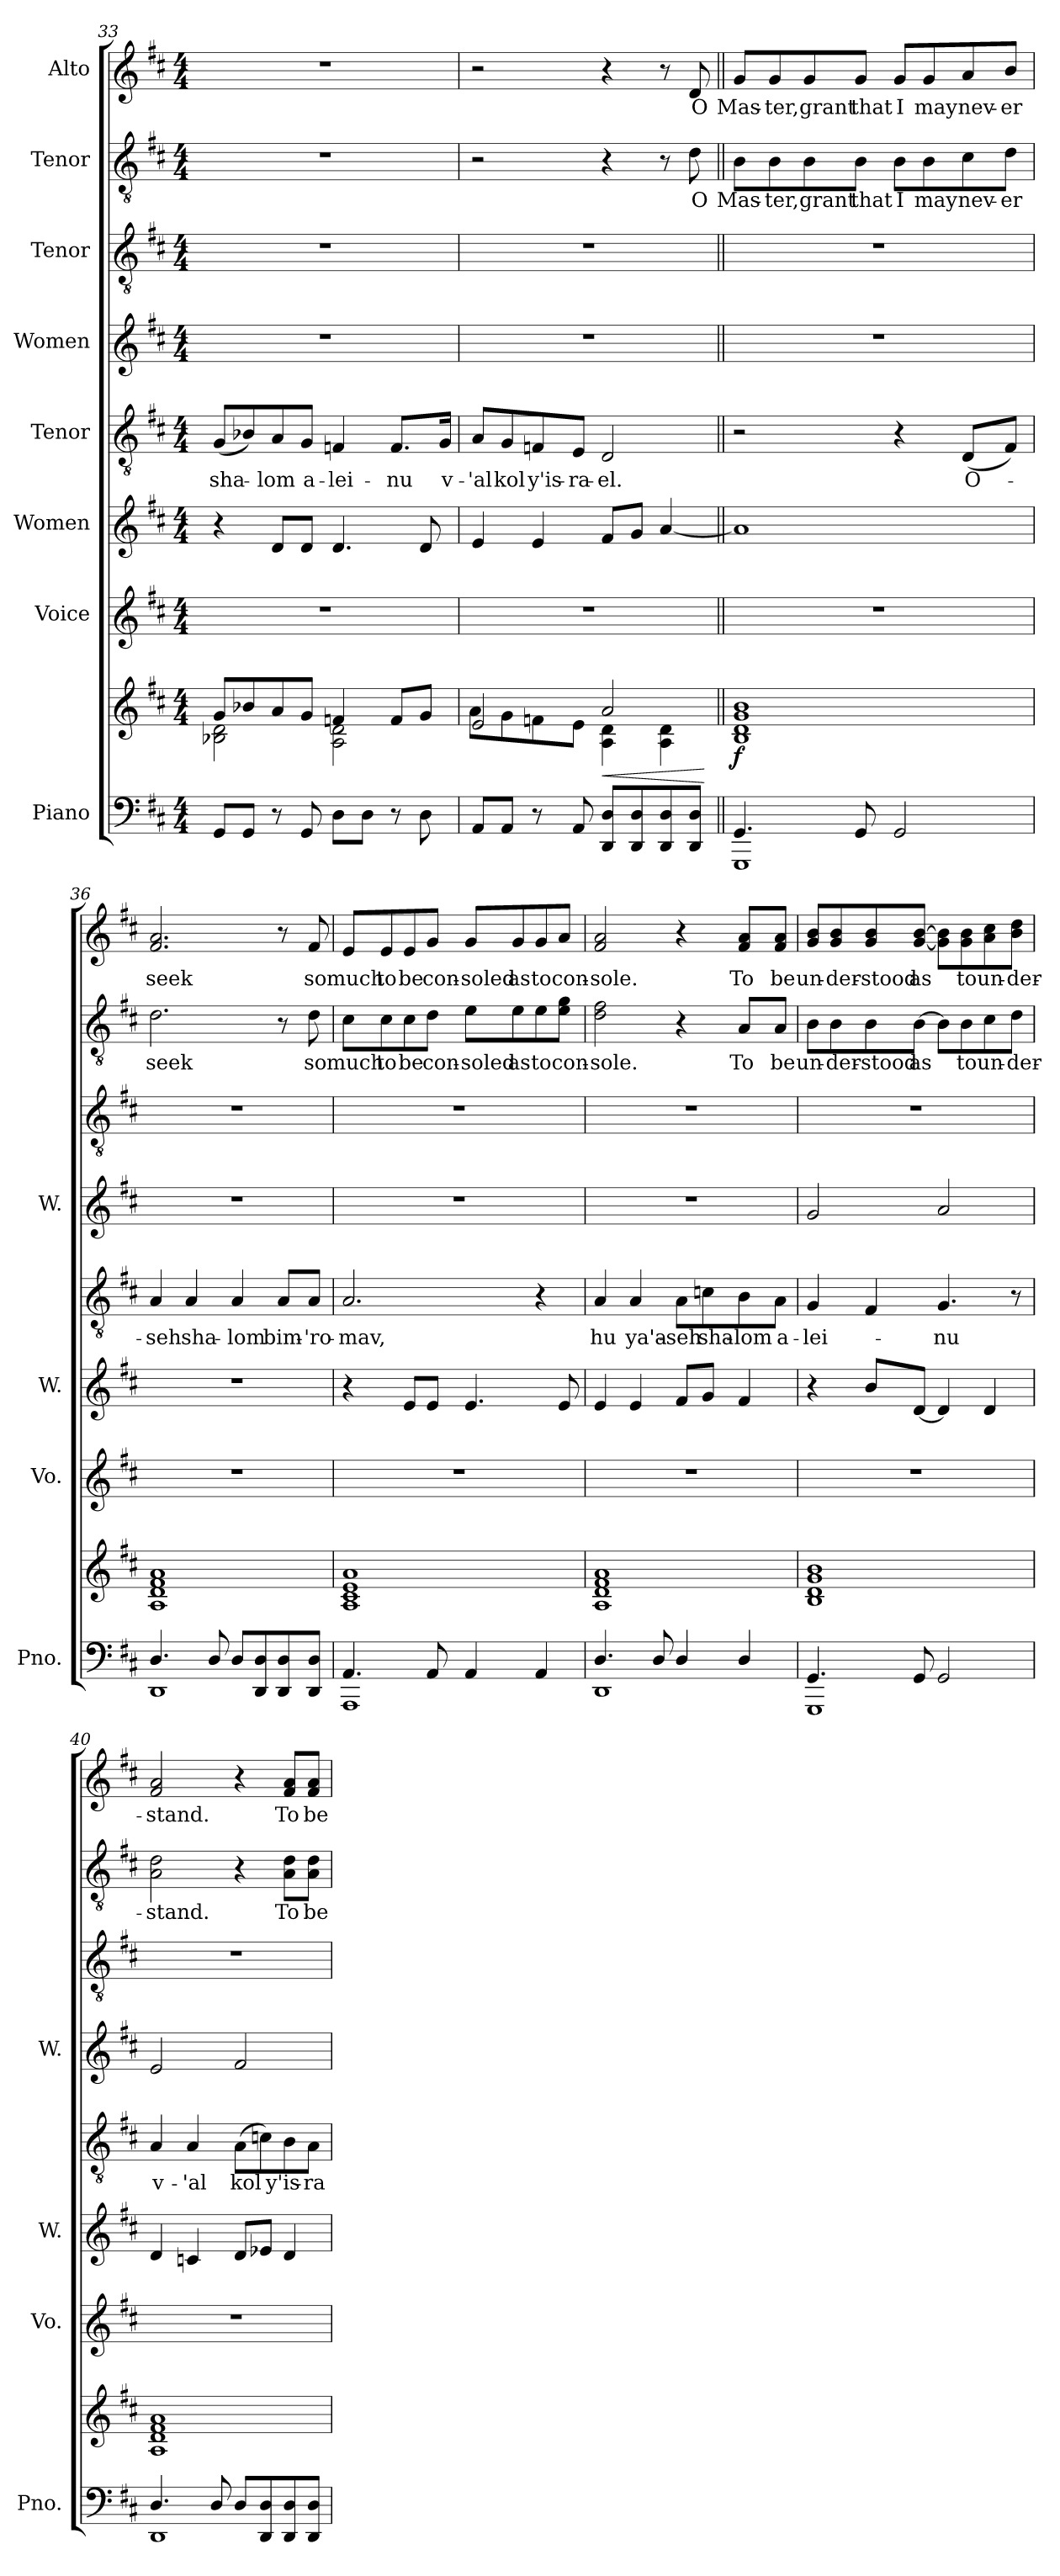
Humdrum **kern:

**kern	**kern	**dynam	**kern	**kern	**kern	**text	**kern	**kern	**kern	**text	**kern	**text
*part8	*part8	*part8	*part7	*part6	*part5	*part5	*part4	*part3	*part2	*part2	*part1	*part1
*staff9	*staff8	*staff8/9	*staff7	*staff6	*staff5	*staff5	*staff4	*staff3	*staff2	*staff2	*staff1	*staff1
*I"Piano	*	*	*I"Voice	*I"Women	*I"Tenor	*	*I"Women	*I"Tenor	*I"Tenor	*	*I"Alto	*
*I'Pno.	*	*	*I'Vo.	*I'W.	*	*	*I'W.	*	*	*	*	*
!!LO:PB:g=z
*clefF4	*clefG2	*	*clefG2	*clefG2	*clefGv2	*	*clefG2	*clefGv2	*clefGv2	*	*clefG2	*
*k[f#c#]	*k[f#c#]	*	*k[f#c#]	*k[f#c#]	*k[f#c#]	*	*k[f#c#]	*k[f#c#]	*k[f#c#]	*	*k[f#c#]	*
*M4/4	*M4/4	*	*M4/4	*M4/4	*M4/4	*	*M4/4	*M4/4	*M4/4	*	*M4/4	*
=33	=33	=33	=33	=33	=33	=33	=33	=33	=33	=33	=33	=33
*	*^	*	*	*	*	*	*	*	*	*	*	*
!	!	!	!	!	!	!	!LO:LY:b	!	!	!	!	!	!
8GG/L	2B-X\ 2d\	8g/L	.	1r	4r	(8G/L	sha-	1r	1r	1r	.	1r	.
8GG/J	.	8b-X/	.	.	.	8B-X/)	.	.	.	.	.	.	.
!	!	!	!	!	!	!	!LO:LY:b	!	!	!	!	!	!
8r	.	8a/	.	.	8d/L	8A/	-lom	.	.	.	.	.	.
!	!	!	!	!	!	!	!LO:LY:b	!	!	!	!	!	!
8GG/	.	8g/J	.	.	8d/J	8G/J	a-	.	.	.	.	.	.
!	!	!	!	!	!	!	!LO:LY:b	!	!	!	!	!	!
8D\L	2A\ 2d\	4fn/	.	.	4.d/	4Fn/	-lei-	.	.	.	.	.	.
8D\J	.	.	.	.	.	.	.	.	.	.	.	.	.
!	!	!	!	!	!	!	!LO:LY:b	!	!	!	!	!	!
8r	.	8f/L	.	.	.	8.F/L	-nu	.	.	.	.	.	.
8D\	.	8g/J	.	.	8d/	.	.	.	.	.	.	.	.
!	!	!	!	!	!	!	!LO:LY:b	!	!	!	!	!	!
.	.	.	.	.	.	16G/Jk	v-	.	.	.	.	.	.
=34	=34	=34	=34	=34	=34	=34	=34	=34	=34	=34	=34	=34	=34
!	!	!	!	!	!	!	!LO:LY:b	!	!	!	!	!	!
8AA/L	2e/	8a\L	.	1r	4e/	8A/L	-'al	1r	1r	2r	.	2r	.
!	!	!	!	!	!	!	!LO:LY:b	!	!	!	!	!	!
8AA/J	.	8g\	.	.	.	8G/	kol	.	.	.	.	.	.
!	!	!	!	!	!	!	!LO:LY:b	!	!	!	!	!	!
8r	.	8fn\	.	.	4e/	8Fn/	y'is-	.	.	.	.	.	.
!	!	!	!	!	!	!	!LO:LY:b	!	!	!	!	!	!
8AA/	.	8e\J	.	.	.	8E/J	-ra-	.	.	.	.	.	.
!	!	!	!LO:HP:b	!	!	!	!LO:LY:b	!	!	!	!	!	!
8DD/ 8D/L	2a/	4A\ 4d\	<	.	8f#/L	2D/	-el.	.	.	4r	.	4r	.
8DD/ 8D/	.	.	.	.	8g/J	.	.	.	.	.	.	.	.
8DD/ 8D/	.	4A\ 4d\	.	.	[4a/	.	.	.	.	8r	.	8r	.
!	!	!	!	!	!	!	!	!	!	!	!LO:LY:b	!	!LO:LY:b
8DD/ 8D/J	.	.	.	.	.	.	.	.	.	8d\	O	8d/	O
*	*v	*v	*	*	*	*	*	*	*	*	*	*	*
.	.	[	.	.	.	.	.	.	.	.	.	.
!!LO:PB:g=z
=35||	=35||	=35||	=35||	=35||	=35||	=35||	=35||	=35||	=35||	=35||	=35||	=35||
*^	*	*	*	*	*	*	*	*	*	*	*	*
!	!	!	!LO:DY:b	!	!	!	!	!	!	!	!LO:LY:b	!	!LO:LY:b
1GGG	4.GG/	1B 1d 1g 1b	f	1r	1a]	2r	.	1r	1r	8B\L	Mas-	8g/L	Mas-
!	!	!	!	!	!	!	!	!	!	!	!LO:LY:b	!	!LO:LY:b
.	.	.	.	.	.	.	.	.	.	8B\	-ter,	8g/	-ter,
!	!	!	!	!	!	!	!	!	!	!	!LO:LY:b	!	!LO:LY:b
.	.	.	.	.	.	.	.	.	.	8B\	grant	8g/	grant
!	!	!	!	!	!	!	!	!	!	!	!LO:LY:b	!	!LO:LY:b
.	8GG/	.	.	.	.	.	.	.	.	8B\J	that	8g/J	that
!	!	!	!	!	!	!	!	!	!	!	!LO:LY:b	!	!LO:LY:b
.	2GG/	.	.	.	.	4r	.	.	.	8B\L	I	8g/L	I
!	!	!	!	!	!	!	!	!	!	!	!LO:LY:b	!	!LO:LY:b
.	.	.	.	.	.	.	.	.	.	8B\	may	8g/	may
!	!	!	!	!	!	!	!LO:LY:b	!	!	!	!LO:LY:b	!	!LO:LY:b
.	.	.	.	.	.	(8D/L	O-	.	.	8c#\	nev-	8a/	nev-
!	!	!	!	!	!	!	!	!	!	!	!LO:LY:b	!	!LO:LY:b
.	.	.	.	.	.	8F#/J)	.	.	.	8d\J	-er	8b/J	-er
=36	=36	=36	=36	=36	=36	=36	=36	=36	=36	=36	=36	=36	=36
!	!	!	!	!	!	!	!LO:LY:b	!	!	!	!LO:LY:b	!	!LO:LY:b
1DD	4.D/	1A 1d 1f# 1a	.	1r	1r	4A/	-seh	1r	1r	2.d\	seek	2.f#/ 2.a/	seek
!	!	!	!	!	!	!	!LO:LY:b	!	!	!	!	!	!
.	.	.	.	.	.	4A/	sha-	.	.	.	.	.	.
.	8D/	.	.	.	.	.	.	.	.	.	.	.	.
!	!	!	!	!	!	!	!LO:LY:b	!	!	!	!	!	!
.	8D/L	.	.	.	.	4A/	-lom	.	.	.	.	.	.
.	8DD/ 8D/	.	.	.	.	.	.	.	.	.	.	.	.
!	!	!	!	!	!	!	!LO:LY:b	!	!	!	!	!	!
.	8DD/ 8D/	.	.	.	.	8A/L	bim-	.	.	8r	.	8r	.
!	!	!	!	!	!	!	!LO:LY:b	!	!	!	!LO:LY:b	!	!LO:LY:b
.	8DD/ 8D/J	.	.	.	.	8A/J	-'ro-	.	.	8d\	so	8f#/	so
!!LO:PB:g=z
=37	=37	=37	=37	=37	=37	=37	=37	=37	=37	=37	=37	=37	=37
!	!	!	!	!	!	!	!LO:LY:b	!	!	!	!LO:LY:b	!	!LO:LY:b
1AAA	4.AA/	1A 1c# 1e 1a	.	1r	4r	2.A/	-mav,	1r	1r	8c#\L	much	8e/L	much
!	!	!	!	!	!	!	!	!	!	!	!LO:LY:b	!	!LO:LY:b
.	.	.	.	.	.	.	.	.	.	8c#\	to	8e/	to
!	!	!	!	!	!	!	!	!	!	!	!LO:LY:b	!	!LO:LY:b
.	.	.	.	.	8e/L	.	.	.	.	8c#\	be	8e/	be
!	!	!	!	!	!	!	!	!	!	!	!LO:LY:b	!	!LO:LY:b
.	8AA/	.	.	.	8e/J	.	.	.	.	8d\J	con-	8g/J	con-
!	!	!	!	!	!	!	!	!	!	!	!LO:LY:b	!	!LO:LY:b
.	4AA/	.	.	.	4.e/	.	.	.	.	8e\L	-soled	8g/L	-soled
!	!	!	!	!	!	!	!	!	!	!	!LO:LY:b	!	!LO:LY:b
.	.	.	.	.	.	.	.	.	.	8e\	as	8g/	as
!	!	!	!	!	!	!	!	!	!	!	!LO:LY:b	!	!LO:LY:b
.	4AA/	.	.	.	.	4r	.	.	.	8e\	to	8g/	to
!	!	!	!	!	!	!	!	!	!	!	!LO:LY:b	!	!LO:LY:b
.	.	.	.	.	8e/	.	.	.	.	8e\ 8g\J	con-	8a/J	con-
=38	=38	=38	=38	=38	=38	=38	=38	=38	=38	=38	=38	=38	=38
!	!	!	!	!	!	!	!LO:LY:b	!	!	!	!LO:LY:b	!	!LO:LY:b
1DD	4.D/	1A 1d 1f# 1a	.	1r	4e/	4A/	hu	1r	1r	2d\ 2f#\	-sole.	2f#/ 2a/	-sole.
!	!	!	!	!	!	!	!LO:LY:b	!	!	!	!	!	!
.	.	.	.	.	4e/	4A/	ya'a-	.	.	.	.	.	.
.	8D/	.	.	.	.	.	.	.	.	.	.	.	.
!	!	!	!	!	!	!	!LO:LY:b	!	!	!	!	!	!
.	4D/	.	.	.	8f#/L	8A\L	-seh	.	.	4r	.	4r	.
!	!	!	!	!	!	!	!LO:LY:b	!	!	!	!	!	!
.	.	.	.	.	8g/J	8cn\	sha-	.	.	.	.	.	.
!	!	!	!	!	!	!	!LO:LY:b	!	!	!	!LO:LY:b	!	!LO:LY:b
.	4D/	.	.	.	4f#/	8B\	-lom	.	.	8A/L	To	8f#/ 8a/L	To
!	!	!	!	!	!	!	!LO:LY:b	!	!	!	!LO:LY:b	!	!LO:LY:b
.	.	.	.	.	.	8A\J	a-	.	.	8A/J	be	8f#/ 8a/J	be
!!LO:PB:g=z
=39	=39	=39	=39	=39	=39	=39	=39	=39	=39	=39	=39	=39	=39
!	!	!	!	!	!	!	!LO:LY:b	!	!	!	!LO:LY:b	!	!LO:LY:b
1GGG	4.GG/	1B 1d 1g 1b	.	1r	4r	4G/	-lei-	2g/	1r	8B\L	un-	8g/ 8b/L	un-
!	!	!	!	!	!	!	!	!	!	!	!LO:LY:b	!	!LO:LY:b
.	.	.	.	.	.	.	.	.	.	8B\	-der-	8g/ 8b/	-der-
!	!	!	!	!	!	!	!	!	!	!	!LO:LY:b	!	!LO:LY:b
.	.	.	.	.	8b/L	4F#/	.	.	.	8B\	-stood	8g/ 8b/	-stood
!	!	!	!	!	!	!	!	!	!	!	!LO:LY:b	!	!LO:LY:b
.	8GG/	.	.	.	[8d/J	.	.	.	.	[8B\J	as	[8g/ [8b/J	as
!	!	!	!	!	!	!	!LO:LY:b	!	!	!	!	!	!
.	2GG/	.	.	.	4d/]	4.G/	-nu	2a/	.	8B\L]	.	8g\] 8b\]L	.
!	!	!	!	!	!	!	!	!	!	!	!LO:LY:b	!	!LO:LY:b
.	.	.	.	.	.	.	.	.	.	8B\	to	8g\ 8b\	to
!	!	!	!	!	!	!	!	!	!	!	!LO:LY:b	!	!LO:LY:b
.	.	.	.	.	4d/	.	.	.	.	8c#\	un-	8a\ 8cc#\	un-
!	!	!	!	!	!	!	!	!	!	!	!LO:LY:b	!	!LO:LY:b
.	.	.	.	.	.	8r	.	.	.	8d\J	-der-	8b\ 8dd\J	-der-
=40	=40	=40	=40	=40	=40	=40	=40	=40	=40	=40	=40	=40	=40
!	!	!	!	!	!	!	!LO:LY:b	!	!	!	!LO:LY:b	!	!LO:LY:b
1DD	4.D/	1A 1d 1f# 1a	.	1r	4d/	4A/	v-	2e/	1r	2A\ 2d\	-stand.	2f#/ 2a/	-stand.
!	!	!	!	!	!	!	!LO:LY:b	!	!	!	!	!	!
.	.	.	.	.	4cn/	4A/	-'al	.	.	.	.	.	.
.	8D/	.	.	.	.	.	.	.	.	.	.	.	.
!	!	!	!	!	!	!	!LO:LY:b	!	!	!	!	!	!
.	8D/L	.	.	.	8d/L	(8A\L	kol	2f#/	.	4r	.	4r	.
.	8DD/ 8D/	.	.	.	8e-X/J	8cn\)	.	.	.	.	.	.	.
!	!	!	!	!	!	!	!LO:LY:b	!	!	!	!LO:LY:b	!	!LO:LY:b
.	8DD/ 8D/	.	.	.	4d/	8B\	y'is-	.	.	8A\ 8d\L	To	8f#/ 8a/L	To
!	!	!	!	!	!	!	!LO:LY:b	!	!	!	!LO:LY:b	!	!LO:LY:b
.	8DD/ 8D/J	.	.	.	.	8A\J	-ra-	.	.	8A\ 8d\J	be	8f#/ 8a/J	be
*v	*v	*	*	*	*	*	*	*	*	*	*	*	*
=	=	=	=	=	=	=	=	=	=	=	=	=
*-	*-	*-	*-	*-	*-	*-	*-	*-	*-	*-	*-	*-
